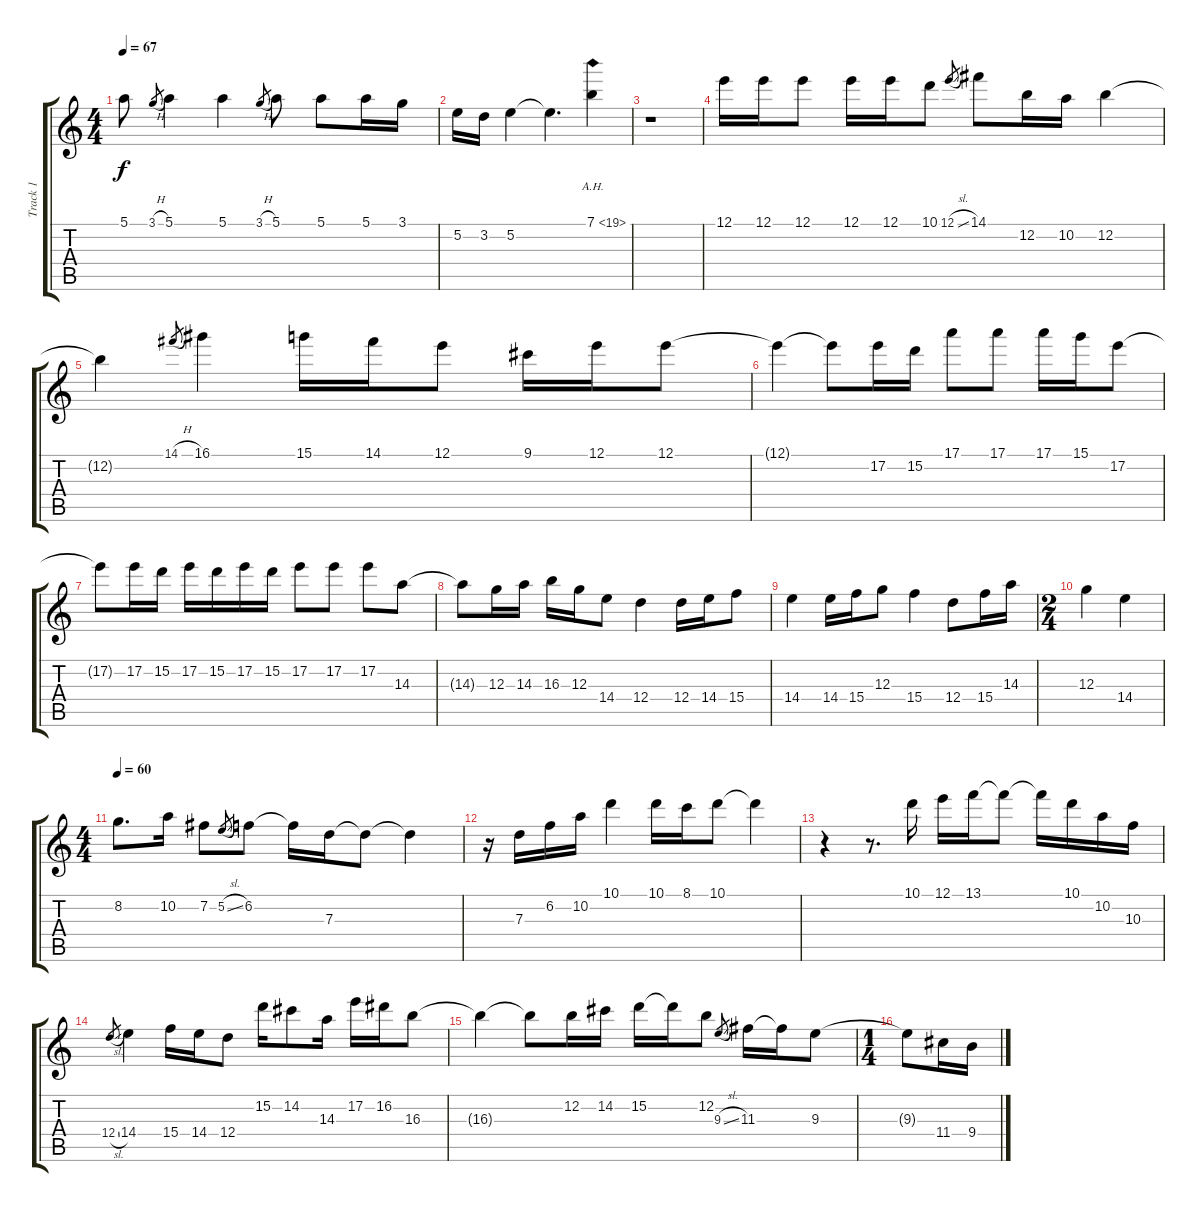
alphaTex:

\track ("Track 1" "Track 1") {instrument electricguitarjazz}
\staff {score tabs}
\tuning (E4 B3 G3 D3 A2 E2) {hide}
\ts (4 4)
\tempo 67
\clef g2
\ks c
5.1{t}.8{dy f} 3.1{h}.8{gr} 5.1.4 5.1.4 3.1{h}.8{gr} 5.1.8 5.1.8 5.1.16 3.1.16 |
5.2.16 3.2.16 5.2.4 5.2{t}.4{d} 7.1{ah 12}.4 |
r.1 |
12.1.16 12.1.16 12.1.8 12.1.16 12.1.16 10.1.8 12.1{sl}.8{gr} 14.1.8 12.2.16 10.2.16 12.2.4 |
12.2{t}.4 14.1{h}.8{gr} 16.1.4 15.1.16 14.1.16 12.1.8 9.1.16 12.1.16 12.1.8 |
12.1{t}.4 12.1{t}.8 17.2.16 15.2.16 17.1.8 17.1.8 17.1.16 15.1.16 17.2.8 |
17.2{t}.8 17.2.16 15.2.16 17.2.16 15.2.16 17.2.16 15.2.16 17.2.8 17.2.8 17.2.8 14.3.8 |
14.3{t}.8 12.3.16 14.3.16 16.3.16 12.3.16 14.4.8 12.4.4 12.4.16 14.4.16 15.4.8 |
14.4.4 14.4.16 15.4.16 12.3.8 15.4.4 12.4.8 15.4.16 14.3.16 |
\ts (2 4)
12.3.4 14.4.4 |
\ts (4 4)
\tempo 60
8.2.8{d} 10.2.16 7.2.8 5.2{sl}.8{gr} 6.2.8 6.2{t}.16 7.3.16 7.3{t}.8 7.3{t}.4 |
r.16 7.3.16 6.2.16 10.2.16 10.1.4 10.1.16 8.1.16 10.1.8 10.1{t}.4 |
r.4 r.8{d} 10.1.16 12.1.16 13.1.16 13.1{t}.8 13.1{t}.16 10.1.16 10.2.16 10.3.16 |
12.4{sl}.8{gr} 14.4.4 15.4.16 14.4.16 12.4.8 15.2.16 14.2.8 14.3.16 17.2.16 16.2.16 16.3.8 |
16.3{t}.4 16.3{t}.8 12.2.16 14.2.16 15.2.16 15.2{t}.16 12.2.8 9.3{sl}.8{gr} 11.3.16 11.3{t}.16 9.3.8 |
\ts (1 4)
9.3{t}.8 11.4.16 9.4.16
